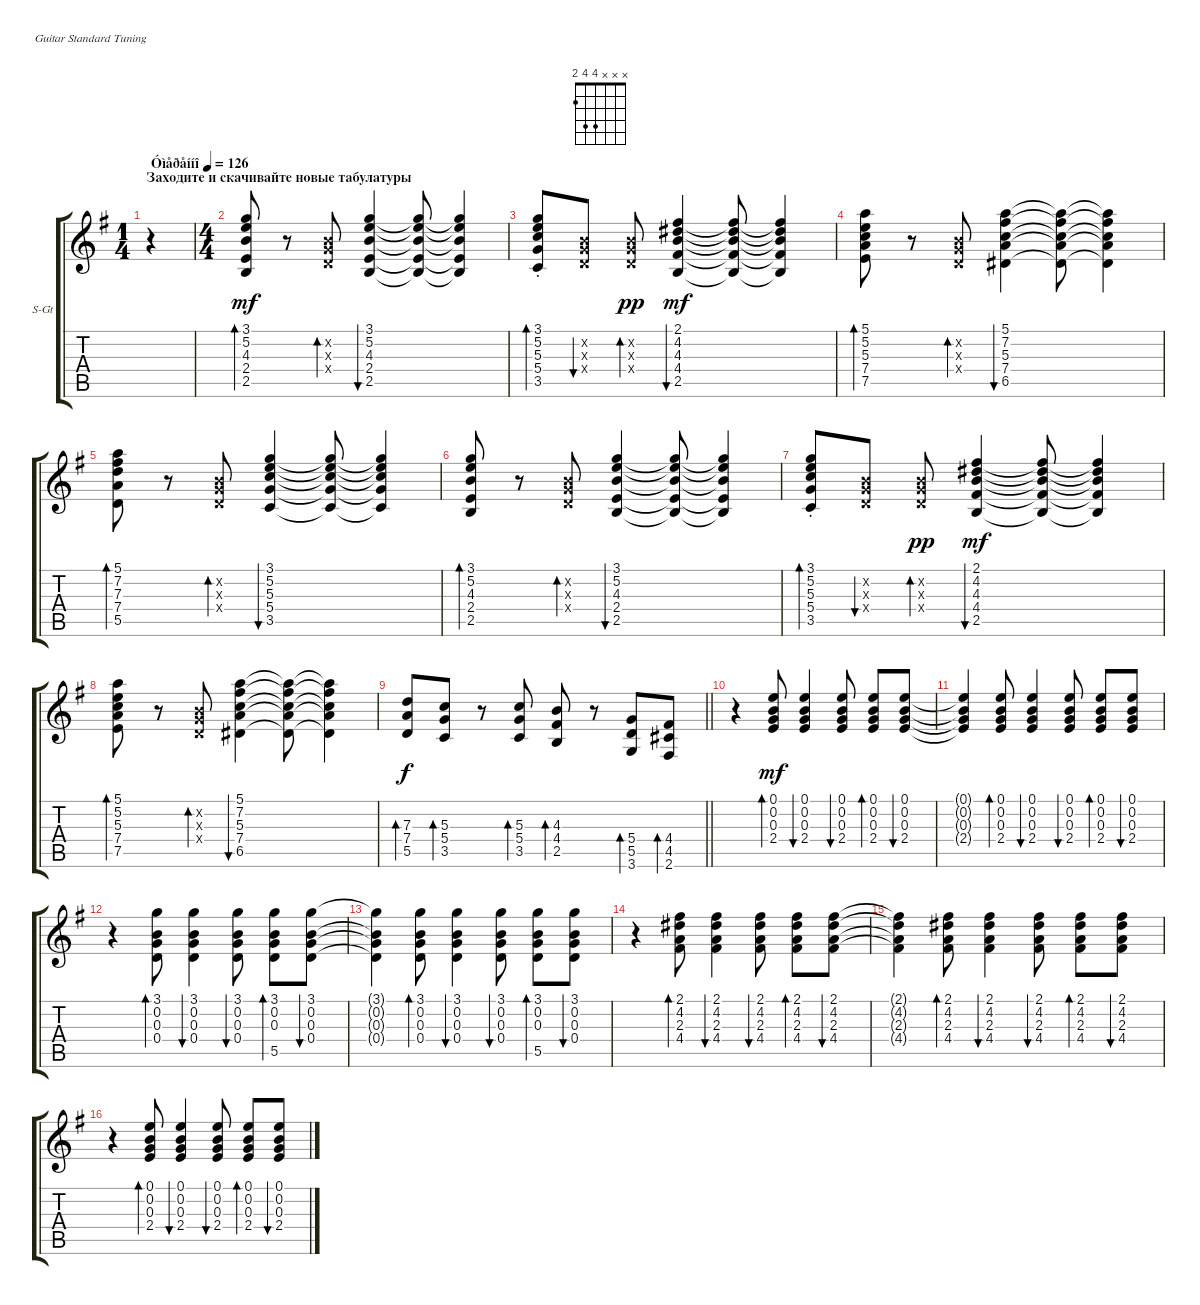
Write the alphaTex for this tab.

\bracketExtendMode groupsimilarinstruments
\firstSystemTrackNameOrientation horizontal
\otherSystemsTrackNameOrientation horizontal
\track ("Гитара 2" "S-Gt") {instrument acousticguitarsteel}
\staff {score tabs}
\tuning (E4 B3 G3 D3 A2 E2)
\chord ("" 3 5 4 2 2 x) {barre 2}
\chord ("" 3 5 5 5 3 x) {barre 3}
\chord ("" 2 4 4 4 2 x) {barre 2}
\chord ("" x 7 5 7 6 x) {firstfret 5}
\chord ("" 5 7 5 7 6 x) {firstfret 5 barre 5}
\chord ("" 5 7 7 7 5 x) {firstfret 5 barre 5}
\chord ("" x x 7 7 5 x) {firstfret 5}
\chord ("" x x 5 5 3 x)
\chord ("" x x 4 4 2 x)
\chord ("" x x x 5 5 3)
\chord ("" x x x 4 4 2)
\voice
\ts (1 4)
\beaming (8 2)
\section ("" "Заходите и скачивайте новые табулатуры")
\tempo (126 "Óìåðåííî")
\clef g2
\ks eminor
r.4{dy mf instrument acousticguitarsteel} |
\ts (4 4)
\beaming (8 2 2 2 2)
(3.1 5.2 4.3 2.4 2.5).8{bd 30 ch ""} r.8 (0.2{x} 0.3{x} 0.4{x}).8{bd 30} (3.1 5.2 4.3 2.4 2.5).4{bu 30} (3.1{t} 5.2{t} 4.3{t} 2.4{t} 2.5{t}).8 (3.1{t} 5.2{t} 4.3{t} 2.4{t} 2.5{t}).4 |
(3.1{st} 5.2{st} 5.3{st} 5.4{st} 3.5{st}).8{bd 30 ch ""} (0.2{x} 0.3{x} 0.4{x}).8{bu 30} (0.2{x} 0.3{x} 0.4{x}).8{bd 30 dy pp} (2.1 4.2 4.3 4.4 2.5).4{bu 30 ch "" dy mf} (2.1{t} 4.2{t} 4.3{t} 4.4{t} 2.5{t}).8 (2.1{t} 4.2{t} 4.3{t} 4.4{t} 2.5{t}).4 |
(5.1 5.2 5.3 7.4 7.5).8{bd 30 ch ""} r.8 (0.2{x} 0.3{x} 0.4{x}).8{bd 30} (5.1 7.2 5.3 7.4 6.5).4{bu 30 ch ""} (5.1{t} 7.2{t} 5.3{t} 7.4{t} 6.5{t}).8 (5.1{t} 7.2{t} 5.3{t} 7.4{t} 6.5{t}).4 |
(5.1 7.2 7.3 7.4 5.5).8{bd 30 ch ""} r.8 (0.2{x} 0.3{x} 0.4{x}).8{bd 30} (3.1 5.2 5.3 5.4 3.5).4{bu 30 ch ""} (3.1{t} 5.2{t} 5.3{t} 5.4{t} 3.5{t}).8 (3.1{t} 5.2{t} 5.3{t} 5.4{t} 3.5{t}).4 |
(3.1 5.2 4.3 2.4 2.5).8{bd 30 ch ""} r.8 (0.2{x} 0.3{x} 0.4{x}).8{bd 30} (3.1 5.2 4.3 2.4 2.5).4{bu 30} (3.1{t} 5.2{t} 4.3{t} 2.4{t} 2.5{t}).8 (3.1{t} 5.2{t} 4.3{t} 2.4{t} 2.5{t}).4 |
(3.1{st} 5.2{st} 5.3{st} 5.4{st} 3.5{st}).8{bd 30 ch ""} (0.2{x} 0.3{x} 0.4{x}).8{bu 30} (0.2{x} 0.3{x} 0.4{x}).8{bd 30 dy pp} (2.1 4.2 4.3 4.4 2.5).4{bu 30 ch "" dy mf} (2.1{t} 4.2{t} 4.3{t} 4.4{t} 2.5{t}).8 (2.1{t} 4.2{t} 4.3{t} 4.4{t} 2.5{t}).4 |
(5.1 5.2 5.3 7.4 7.5).8{bd 30 ch ""} r.8 (0.2{x} 0.3{x} 0.4{x}).8{bd 30} (5.1 7.2 5.3 7.4 6.5).4{bu 30 ch ""} (5.1{t} 7.2{t} 5.3{t} 7.4{t} 6.5{t}).8 (5.1{t} 7.2{t} 5.3{t} 7.4{t} 6.5{t}).4 |
\barLineRight lightlight
(7.3 7.4 5.5).8{bd 60 ch "" dy f} (5.3 5.4 3.5).8{bd 60 ch ""} r.8 (5.3 5.4 3.5).8{bd 60} (4.3 4.4 2.5).8{bd 60 ch ""} r.8 (5.4 5.5 3.6).8{bd 60 ch ""} (4.4 4.5 2.6).8{bd 60 ch ""} |
\section ("" "")
r.4 (0.1 0.2 0.3 2.4).8{bd 60 dy mf} (0.1 0.2 0.3 2.4).4{bu 60} (0.1 0.2 0.3 2.4).8{bu 60} (0.1 0.2 0.3 2.4).8{bd 60} (0.1 0.2 0.3 2.4).8{bu 60} |
(0.1{t} 0.2{t} 0.3{t} 2.4{t}).4 (0.1 0.2 0.3 2.4).8{bd 60} (0.1 0.2 0.3 2.4).4{bu 60} (0.1 0.2 0.3 2.4).8{bu 60} (0.1 0.2 0.3 2.4).8{bd 60} (0.1 0.2 0.3 2.4).8{bu 60} |
r.4 (3.1 0.2 0.3 0.4).8{bd 60} (3.1 0.2 0.3 0.4).4{bu 60} (3.1 0.2 0.3 0.4).8{bu 60} (3.1 0.2 0.3 5.5).8{bd 60} (3.1 0.2 0.3 0.4).8{bu 60} |
(3.1{t} 0.2{t} 0.3{t} 0.4{t}).4 (3.1 0.2 0.3 0.4).8{bd 60} (3.1 0.2 0.3 0.4).4{bu 60} (3.1 0.2 0.3 0.4).8{bu 60} (3.1 0.2 0.3 5.5).8{bd 60} (3.1 0.2 0.3 0.4).8{bu 60} |
r.4 (2.1 4.2 2.3 4.4).8{bd 60} (2.1 4.2 2.3 4.4).4{bu 60} (2.1 4.2 2.3 4.4).8{bu 60} (2.1 4.2 2.3 4.4).8{bd 60} (2.1 4.2 2.3 4.4).8{bu 60} |
(2.1{t} 4.2{t} 2.3{t} 4.4{t}).4 (2.1 4.2 2.3 4.4).8{bd 60} (2.1 4.2 2.3 4.4).4{bu 60} (2.1 4.2 2.3 4.4).8{bu 60} (2.1 4.2 2.3 4.4).8{bd 60} (2.1 4.2 2.3 4.4).8{bu 60} |
r.4 (0.1 0.2 0.3 2.4).8{bd 60} (0.1 0.2 0.3 2.4).4{bu 60} (0.1 0.2 0.3 2.4).8{bu 60} (0.1 0.2 0.3 2.4).8{bd 60} (0.1 0.2 0.3 2.4).8{bu 60}
\voice
\clef g2
\ottava regular
\simile none
\ks eminor
r.4{dy mf} |
|
|
|
|
|
|
|
\barLineRight lightlight
|
|
|
|
|
|
|
